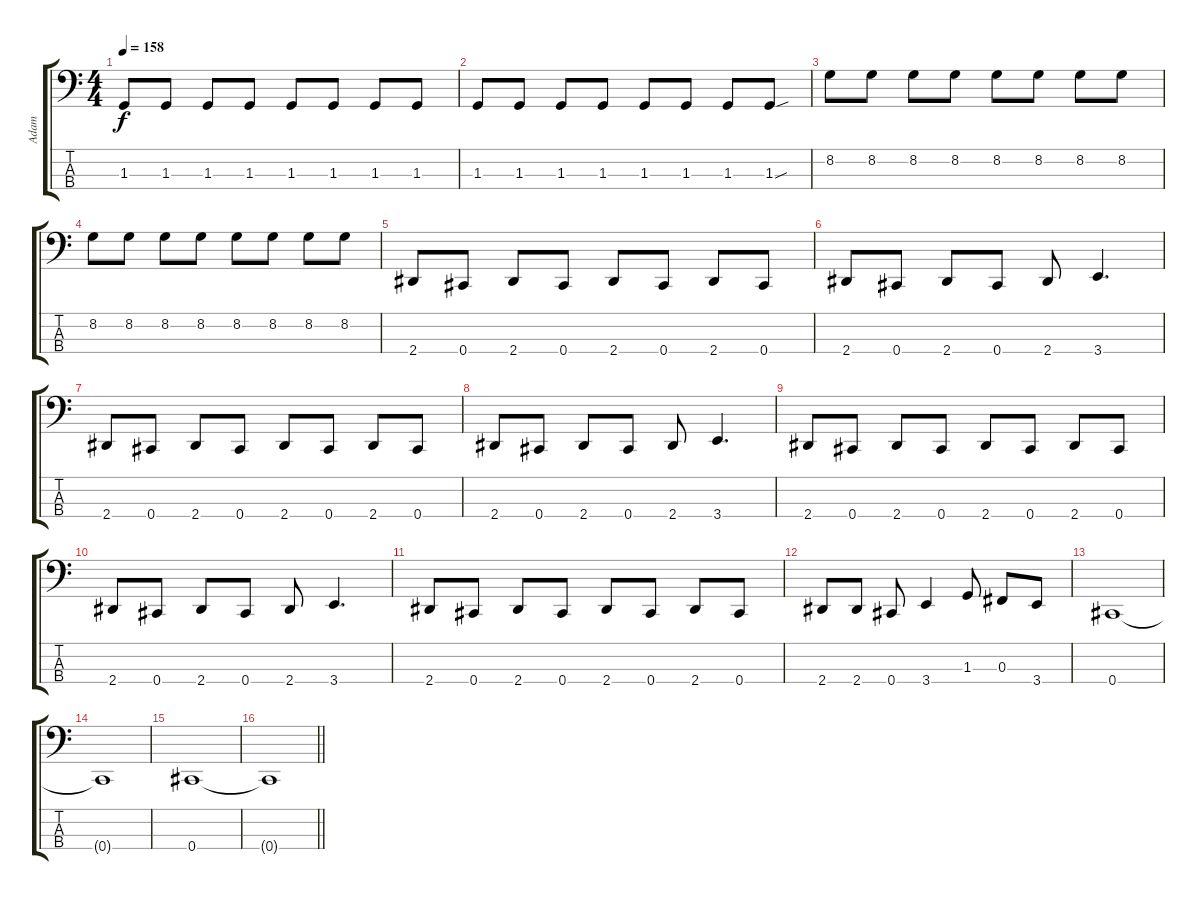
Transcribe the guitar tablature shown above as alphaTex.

\track ("Adam" "Adam") {instrument slapbass2}
\staff {score tabs}
\tuning (E2 B1 Gb1 Db1) {hide}
\ts (4 4)
\tempo 158
\clef f4
\ks c
1.3.8{dy f} 1.3.8 1.3.8 1.3.8 1.3.8 1.3.8 1.3.8 1.3.8 |
1.3.8 1.3.8 1.3.8 1.3.8 1.3.8 1.3.8 1.3.8 1.3{sou}.8 |
8.2.8 8.2.8 8.2.8 8.2.8 8.2.8 8.2.8 8.2.8 8.2.8 |
8.2.8 8.2.8 8.2.8 8.2.8 8.2.8 8.2.8 8.2.8 8.2.8 |
2.4.8 0.4.8 2.4.8 0.4.8 2.4.8 0.4.8 2.4.8 0.4.8 |
2.4.8 0.4.8 2.4.8 0.4.8 2.4.8 3.4.4{d} |
2.4.8 0.4.8 2.4.8 0.4.8 2.4.8 0.4.8 2.4.8 0.4.8 |
2.4.8 0.4.8 2.4.8 0.4.8 2.4.8 3.4.4{d} |
2.4.8 0.4.8 2.4.8 0.4.8 2.4.8 0.4.8 2.4.8 0.4.8 |
2.4.8 0.4.8 2.4.8 0.4.8 2.4.8 3.4.4{d} |
2.4.8 0.4.8 2.4.8 0.4.8 2.4.8 0.4.8 2.4.8 0.4.8 |
2.4.8 2.4.8 0.4.8 3.4.4 1.3.8 0.3.8 3.4.8 |
0.4.1 |
0.4{t}.1 |
0.4.1 |
\barLineRight lightlight
0.4{t}.1
